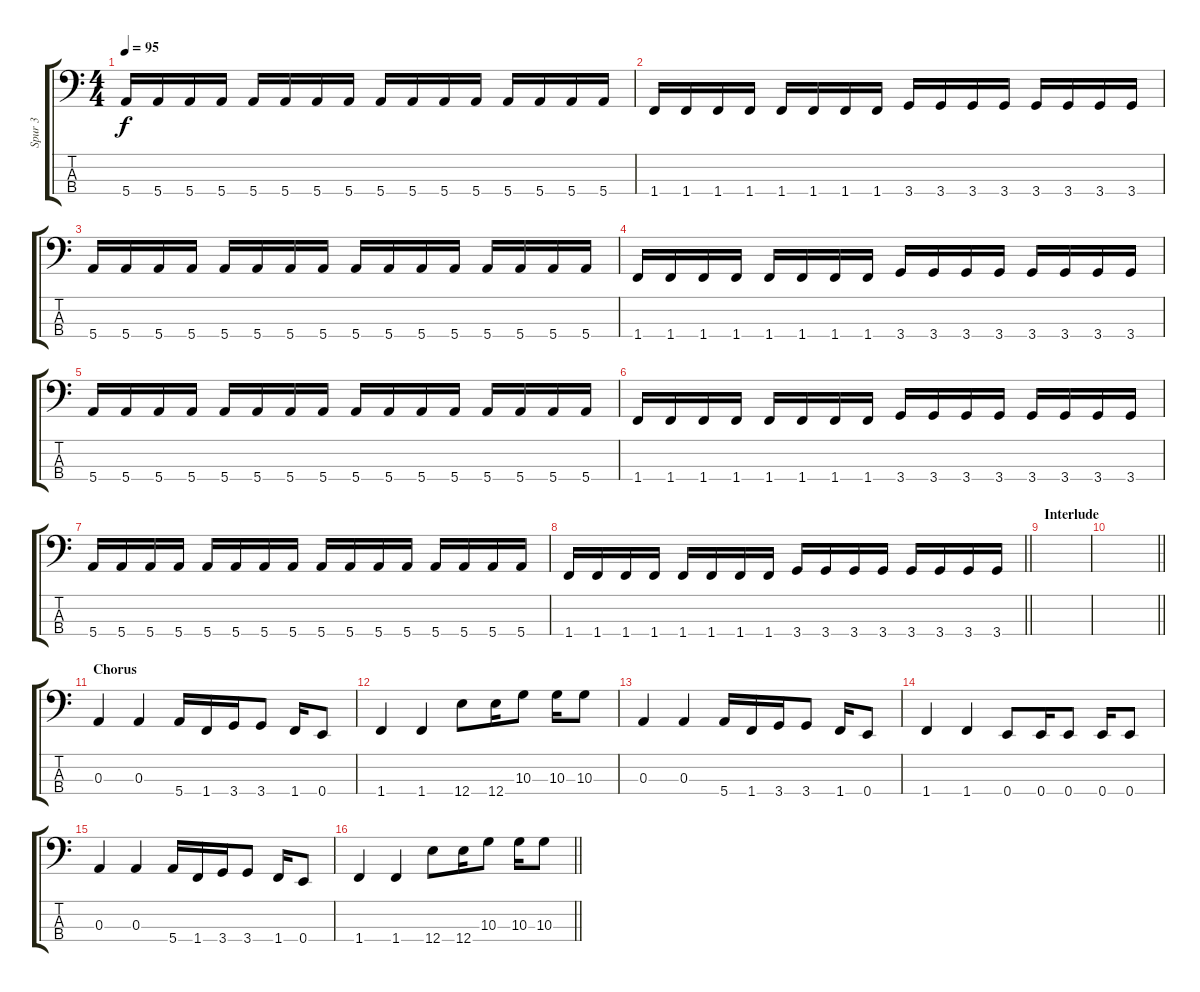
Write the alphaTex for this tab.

\track ("Spur 3" "Spur 3") {instrument electricbassfinger}
\staff {score tabs}
\tuning (G2 D2 A1 E1) {hide}
\ts (4 4)
\tempo 95
\clef f4
\ks c
5.4.16{dy f} 5.4.16 5.4.16 5.4.16 5.4.16 5.4.16 5.4.16 5.4.16 5.4.16 5.4.16 5.4.16 5.4.16 5.4.16 5.4.16 5.4.16 5.4.16 |
1.4.16 1.4.16 1.4.16 1.4.16 1.4.16 1.4.16 1.4.16 1.4.16 3.4.16 3.4.16 3.4.16 3.4.16 3.4.16 3.4.16 3.4.16 3.4.16 |
5.4.16 5.4.16 5.4.16 5.4.16 5.4.16 5.4.16 5.4.16 5.4.16 5.4.16 5.4.16 5.4.16 5.4.16 5.4.16 5.4.16 5.4.16 5.4.16 |
1.4.16 1.4.16 1.4.16 1.4.16 1.4.16 1.4.16 1.4.16 1.4.16 3.4.16 3.4.16 3.4.16 3.4.16 3.4.16 3.4.16 3.4.16 3.4.16 |
5.4.16 5.4.16 5.4.16 5.4.16 5.4.16 5.4.16 5.4.16 5.4.16 5.4.16 5.4.16 5.4.16 5.4.16 5.4.16 5.4.16 5.4.16 5.4.16 |
1.4.16 1.4.16 1.4.16 1.4.16 1.4.16 1.4.16 1.4.16 1.4.16 3.4.16 3.4.16 3.4.16 3.4.16 3.4.16 3.4.16 3.4.16 3.4.16 |
5.4.16 5.4.16 5.4.16 5.4.16 5.4.16 5.4.16 5.4.16 5.4.16 5.4.16 5.4.16 5.4.16 5.4.16 5.4.16 5.4.16 5.4.16 5.4.16 |
\barLineRight lightlight
1.4.16 1.4.16 1.4.16 1.4.16 1.4.16 1.4.16 1.4.16 1.4.16 3.4.16 3.4.16 3.4.16 3.4.16 3.4.16 3.4.16 3.4.16 3.4.16 |
\section ("" "Interlude")
|
\barLineRight lightlight
|
\section ("" "Chorus")
0.3.4 0.3.4 5.4.16 1.4.16 3.4.16 3.4.8 1.4.16 0.4.8 |
1.4.4 1.4.4 12.4.8 12.4.16 10.3.8 10.3.16 10.3.8 |
0.3.4 0.3.4 5.4.16 1.4.16 3.4.16 3.4.8 1.4.16 0.4.8 |
1.4.4 1.4.4 0.4.8 0.4.16 0.4.8 0.4.16 0.4.8 |
0.3.4 0.3.4 5.4.16 1.4.16 3.4.16 3.4.8 1.4.16 0.4.8 |
\barLineRight lightlight
1.4.4 1.4.4 12.4.8 12.4.16 10.3.8 10.3.16 10.3.8
